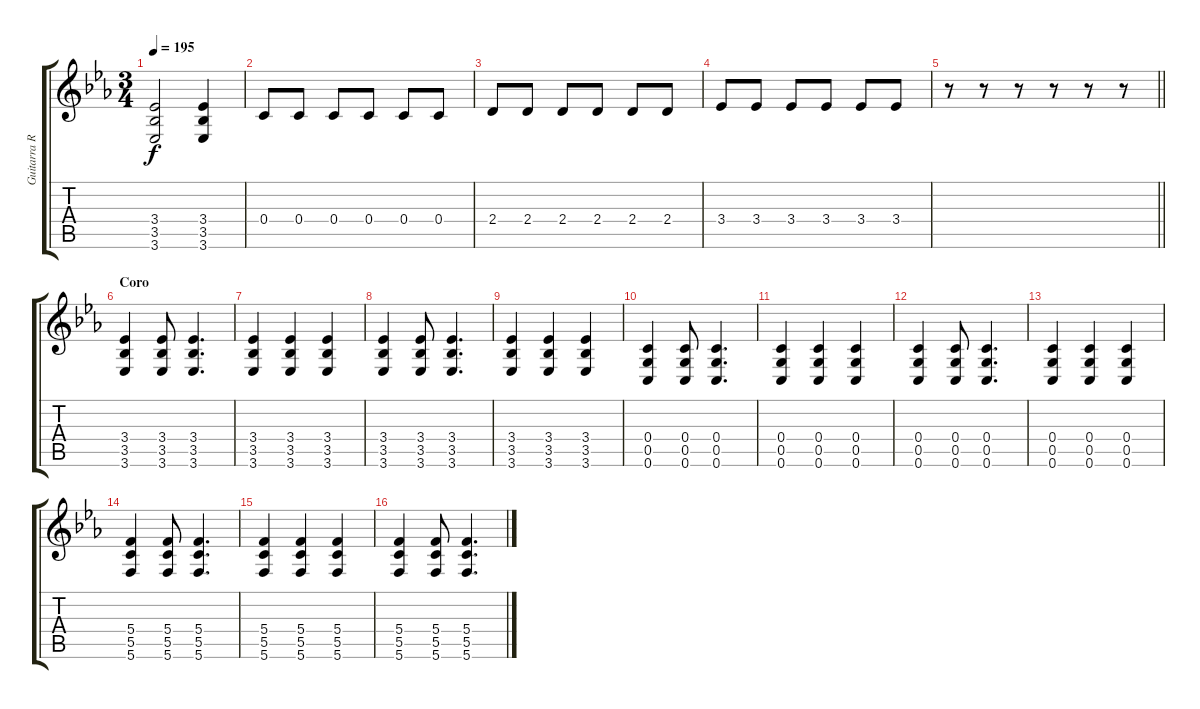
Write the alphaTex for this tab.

\track ("Guitarra Rítmica" "Guitarra R") {instrument distortionguitar}
\staff {score tabs}
\tuning (D4 A3 F3 C3 G2 C2) {hide}
\ts (3 4)
\tempo 195
\clef g2
\ks eb
(3.4 3.5 3.6).2{dy f} (3.4 3.5 3.6).4 |
0.4.8 0.4.8 0.4.8 0.4.8 0.4.8 0.4.8 |
2.4.8 2.4.8 2.4.8 2.4.8 2.4.8 2.4.8 |
3.4.8 3.4.8 3.4.8 3.4.8 3.4.8 3.4.8 |
\barLineRight lightlight
r.8 r.8 r.8 r.8 r.8 r.8 |
\section ("" "Coro")
(3.4 3.5 3.6).4 (3.4 3.5 3.6).8 (3.4 3.5 3.6).4{d} |
(3.4 3.5 3.6).4 (3.4 3.5 3.6).4 (3.4 3.5 3.6).4 |
(3.4 3.5 3.6).4 (3.4 3.5 3.6).8 (3.4 3.5 3.6).4{d} |
(3.4 3.5 3.6).4 (3.4 3.5 3.6).4 (3.4 3.5 3.6).4 |
(0.4 0.5 0.6).4 (0.4 0.5 0.6).8 (0.4 0.5 0.6).4{d} |
(0.4 0.5 0.6).4 (0.4 0.5 0.6).4 (0.4 0.5 0.6).4 |
(0.4 0.5 0.6).4 (0.4 0.5 0.6).8 (0.4 0.5 0.6).4{d} |
(0.4 0.5 0.6).4 (0.4 0.5 0.6).4 (0.4 0.5 0.6).4 |
(5.4 5.5 5.6).4 (5.4 5.5 5.6).8 (5.4 5.5 5.6).4{d} |
(5.4 5.5 5.6).4 (5.4 5.5 5.6).4 (5.4 5.5 5.6).4 |
(5.4 5.5 5.6).4 (5.4 5.5 5.6).8 (5.4 5.5 5.6).4{d}
